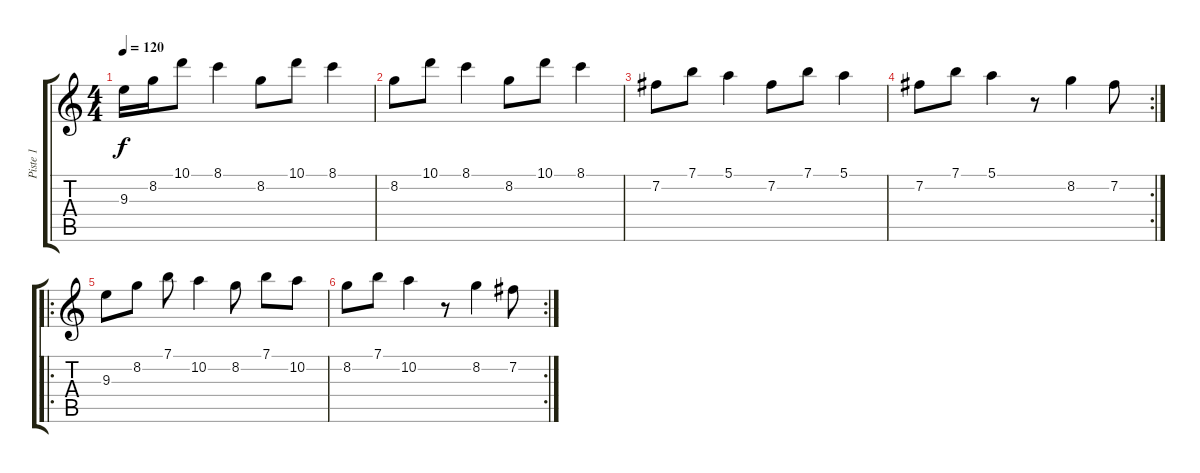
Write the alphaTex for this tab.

\track ("Piste 1" "Piste 1") {instrument acousticguitarsteel}
\staff {score tabs}
\tuning (E4 B3 G3 D3 A2 E2) {hide}
\ts (4 4)
\tempo 120
\clef g2
\ks c
9.3.16{dy f instrument acousticguitarsteel} 8.2.16 10.1.8 8.1.4 8.2.8 10.1.8 8.1.4 |
8.2.8 10.1.8 8.1.4 8.2.8 10.1.8 8.1.4 |
7.2.8 7.1.8 5.1.4 7.2.8 7.1.8 5.1.4 |
\rc 2
7.2.8 7.1.8 5.1.4 r.8 8.2.4 7.2.8 |
\ro
9.3.8 8.2.8 7.1.8 10.2.4 8.2.8 7.1.8 10.2.8 |
\rc 2
8.2.8 7.1.8 10.2.4 r.8 8.2.4 7.2.8
